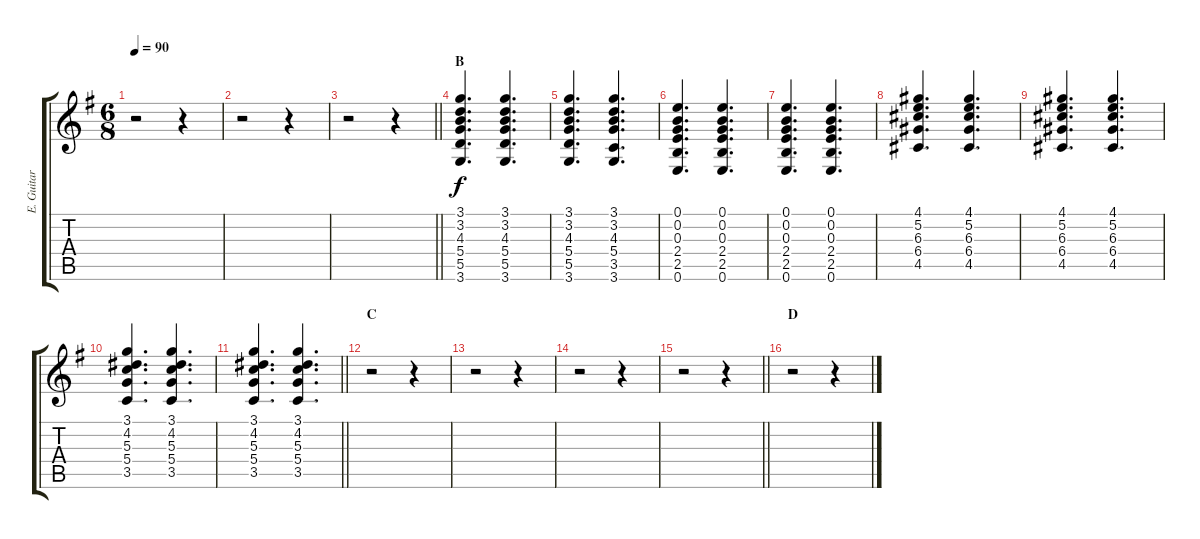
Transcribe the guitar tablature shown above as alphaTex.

\track ("E. Guitar II" "E. Guitar ") {instrument overdrivenguitar}
\staff {score tabs}
\tuning (E4 B3 G3 D3 A2 E2) {hide}
\ts (6 8)
\tempo 90
\clef g2
\ks g
r.2{dy f} r.4 |
r.2 r.4 |
\barLineRight lightlight
r.2 r.4 |
\section ("" "B")
(3.1 3.2 4.3 5.4 5.5 3.6).4{d} (3.1 3.2 4.3 5.4 5.5 3.6).4{d} |
(3.1 3.2 4.3 5.4 5.5 3.6).4{d} (3.1 3.2 4.3 5.4 3.5 3.6).4{d} |
(0.1 0.2 0.3 2.4 2.5 0.6).4{d} (0.1 0.2 0.3 2.4 2.5 0.6).4{d} |
(0.1 0.2 0.3 2.4 2.5 0.6).4{d} (0.1 0.2 0.3 2.4 2.5 0.6).4{d} |
(4.1 5.2 6.3 6.4 4.5).4{d} (4.1 5.2 6.3 6.4 4.5).4{d} |
(4.1 5.2 6.3 6.4 4.5).4{d} (4.1 5.2 6.3 6.4 4.5).4{d} |
(3.1 4.2 5.3 5.4 3.5).4{d} (3.1 4.2 5.3 5.4 3.5).4{d} |
\barLineRight lightlight
(3.1 4.2 5.3 5.4 3.5).4{d} (3.1 4.2 5.3 5.4 3.5).4{d} |
\section ("" "C")
r.2 r.4 |
r.2 r.4 |
r.2 r.4 |
\barLineRight lightlight
r.2 r.4 |
\section ("" "D")
r.2 r.4
